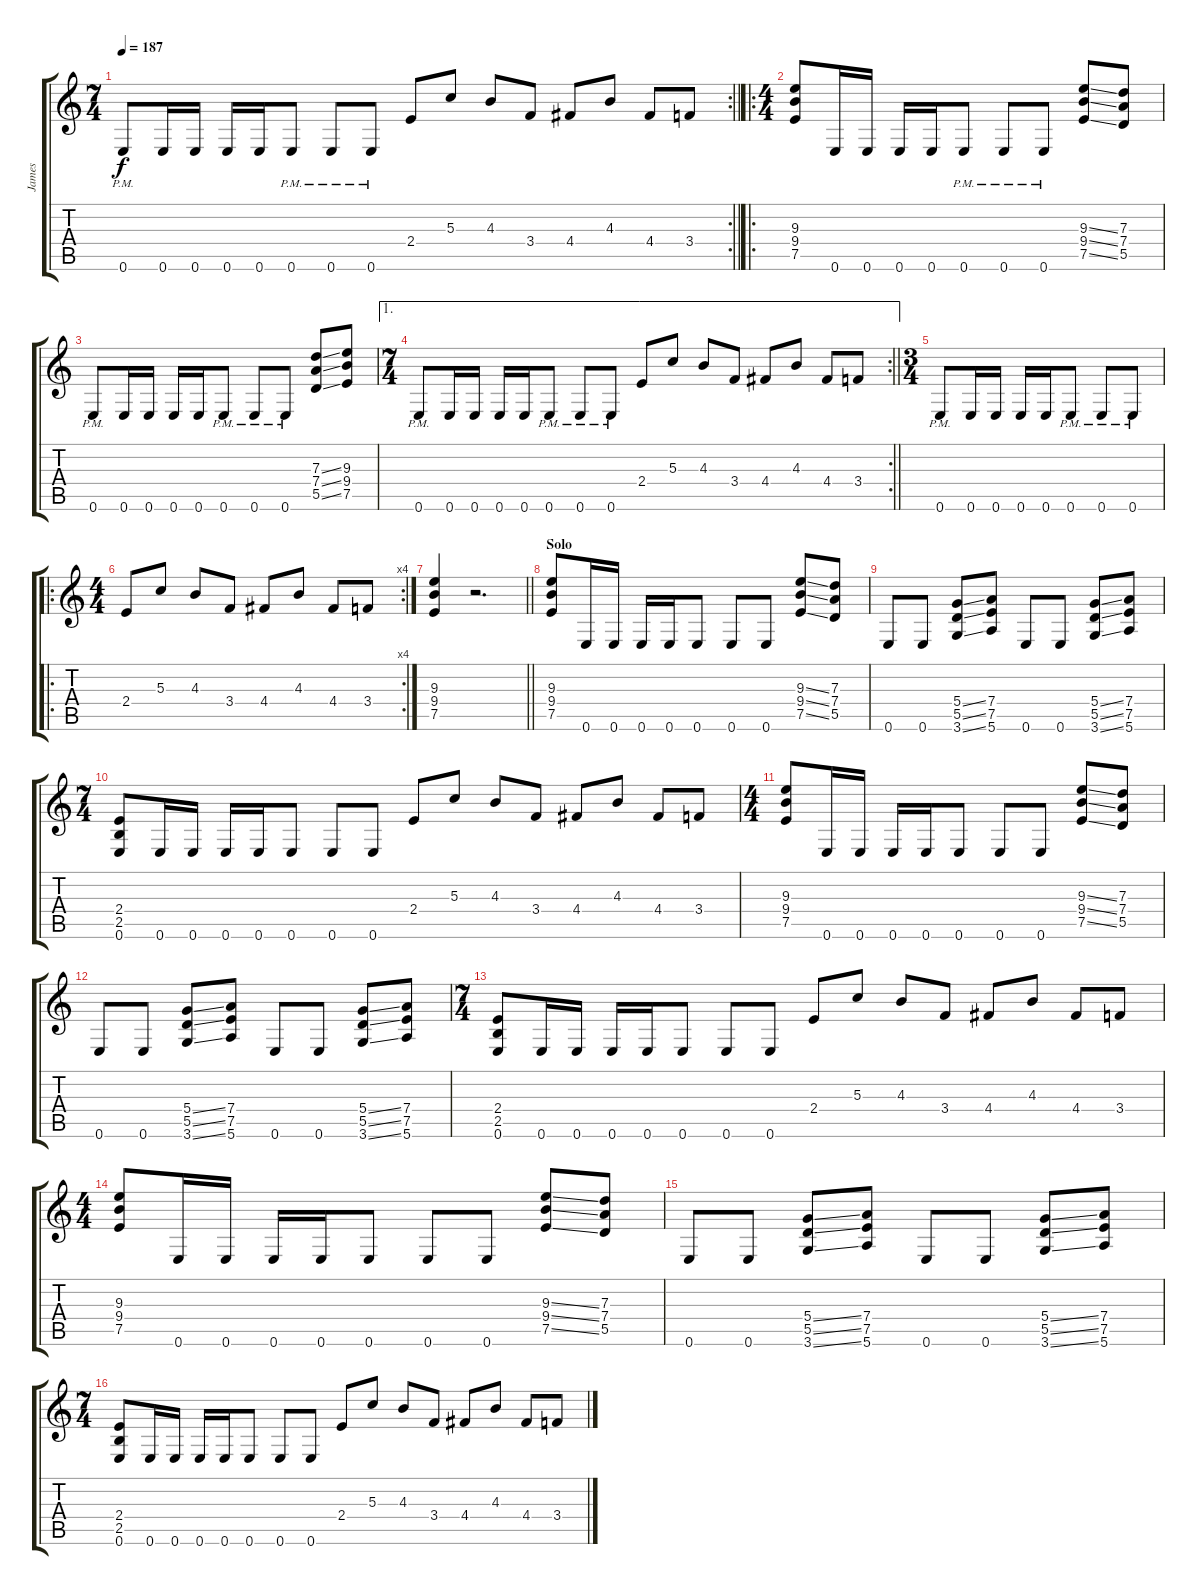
\track ("James" "James") {instrument distortionguitar}
\staff {score tabs}
\tuning (E4 B3 G3 D3 A2 E2) {hide}
\rc 2
\ts (7 4)
\tempo 187
\clef g2
\barLineRight lightlight
\ks c
0.6{pm}.8{dy f} 0.6.16 0.6.16 0.6.16 0.6.16 0.6{pm}.8 0.6{pm}.8 0.6{pm}.8 2.4.8 5.3.8 4.3.8 3.4.8 4.4.8 4.3.8 4.4.8 3.4.8 |
\ro
\ts (4 4)
\section ("" "")
(9.3 9.4 7.5).8 0.6.16 0.6.16 0.6.16 0.6.16 0.6{pm}.8 0.6{pm}.8 0.6{pm}.8 (9.3{ss} 9.4{ss} 7.5{ss}).8 (7.3 7.4 5.5).8 |
0.6{pm}.8 0.6.16 0.6.16 0.6.16 0.6.16 0.6{pm}.8 0.6{pm}.8 0.6{pm}.8 (7.3{ss} 7.4{ss} 5.5{ss}).8 (9.3 9.4 7.5).8 |
\ae 1
\rc 2
\ts (7 4)
\barLineRight lightlight
0.6{pm}.8 0.6.16 0.6.16 0.6.16 0.6.16 0.6{pm}.8 0.6{pm}.8 0.6{pm}.8 2.4.8 5.3.8 4.3.8 3.4.8 4.4.8 4.3.8 4.4.8 3.4.8 |
\ts (3 4)
0.6{pm}.8 0.6.16 0.6.16 0.6.16 0.6.16 0.6{pm}.8 0.6{pm}.8 0.6{pm}.8 |
\ro
\rc 4
\ts (4 4)
2.4.8 5.3.8 4.3.8 3.4.8 4.4.8 4.3.8 4.4.8 3.4.8 |
\barLineRight lightlight
(9.3 9.4 7.5).4 r.2{d} |
\section ("" "Solo")
(9.3 9.4 7.5).8 0.6.16 0.6.16 0.6.16 0.6.16 0.6.8 0.6.8 0.6.8 (9.3{ss} 9.4{ss} 7.5{ss}).8 (7.3 7.4 5.5).8 |
0.6.8 0.6.8 (5.4{ss} 5.5{ss} 3.6{ss}).8 (7.4 7.5 5.6).8 0.6.8 0.6.8 (5.4{ss} 5.5{ss} 3.6{ss}).8 (7.4 7.5 5.6).8 |
\ts (7 4)
(2.4 2.5 0.6).8 0.6.16 0.6.16 0.6.16 0.6.16 0.6.8 0.6.8 0.6.8 2.4.8 5.3.8 4.3.8 3.4.8 4.4.8 4.3.8 4.4.8 3.4.8 |
\ts (4 4)
(9.3 9.4 7.5).8 0.6.16 0.6.16 0.6.16 0.6.16 0.6.8 0.6.8 0.6.8 (9.3{ss} 9.4{ss} 7.5{ss}).8 (7.3 7.4 5.5).8 |
0.6.8 0.6.8 (5.4{ss} 5.5{ss} 3.6{ss}).8 (7.4 7.5 5.6).8 0.6.8 0.6.8 (5.4{ss} 5.5{ss} 3.6{ss}).8 (7.4 7.5 5.6).8 |
\ts (7 4)
(2.4 2.5 0.6).8 0.6.16 0.6.16 0.6.16 0.6.16 0.6.8 0.6.8 0.6.8 2.4.8 5.3.8 4.3.8 3.4.8 4.4.8 4.3.8 4.4.8 3.4.8 |
\ts (4 4)
(9.3 9.4 7.5).8 0.6.16 0.6.16 0.6.16 0.6.16 0.6.8 0.6.8 0.6.8 (9.3{ss} 9.4{ss} 7.5{ss}).8 (7.3 7.4 5.5).8 |
0.6.8 0.6.8 (5.4{ss} 5.5{ss} 3.6{ss}).8 (7.4 7.5 5.6).8 0.6.8 0.6.8 (5.4{ss} 5.5{ss} 3.6{ss}).8 (7.4 7.5 5.6).8 |
\ts (7 4)
(2.4 2.5 0.6).8 0.6.16 0.6.16 0.6.16 0.6.16 0.6.8 0.6.8 0.6.8 2.4.8 5.3.8 4.3.8 3.4.8 4.4.8 4.3.8 4.4.8 3.4.8
